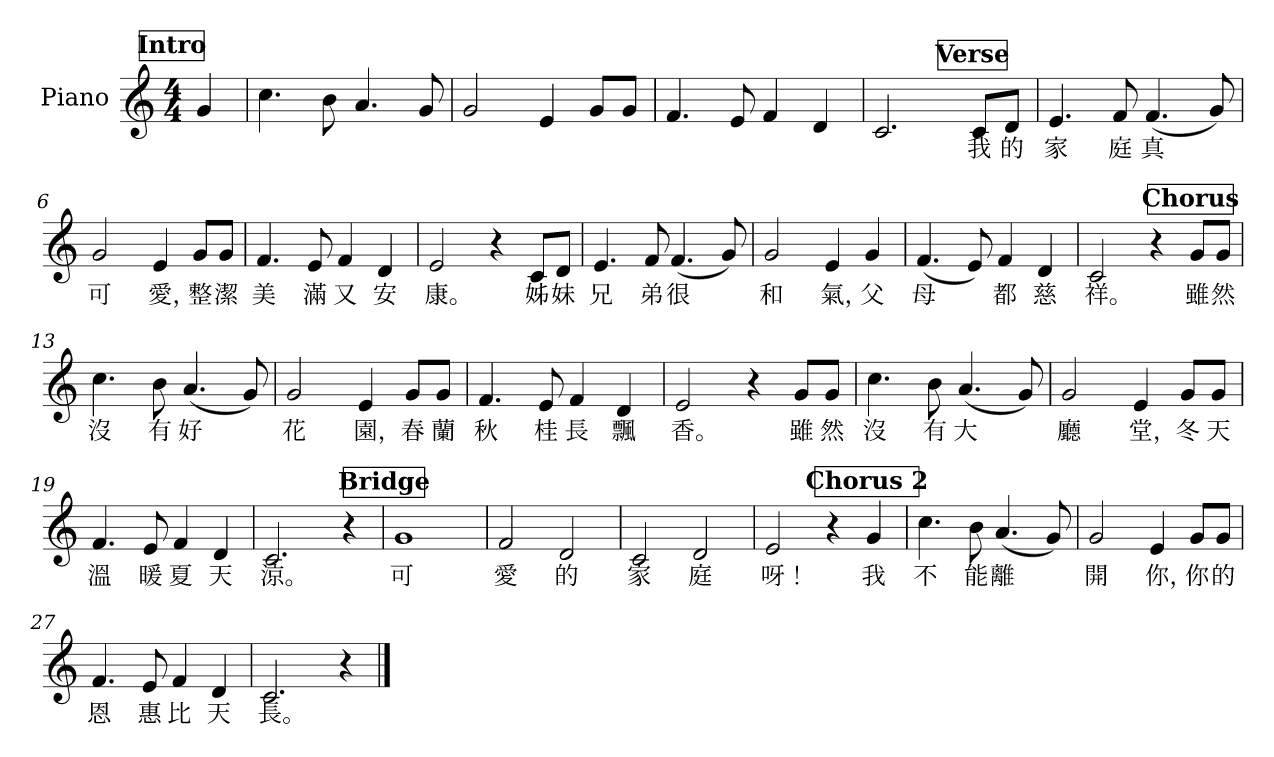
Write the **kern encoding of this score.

**kern	**text
*part1	*part1
*staff1	*staff1
*I"Piano	*
*I'Pno.	*
*clefG2	*
*k[]	*
*M4/4	*
*MM120	*
!!LO:REH:place=s1:a:B:fs=14:t=Intro
=	=
4g/	.
=1	=1
4.cc\	.
8b\	.
4.a/	.
8g/	.
=2	=2
2g/	.
4e/	.
8g/L	.
8g/J	.
=3	=3
4.f/	.
8e/	.
4f/	.
4d/	.
!!LO:REH:place=s1:a:B:fs=14:t=Verse:qo=3
=4	=4
2.c/	.
8c/L	我
8d/J	的
!!LO:LB:g=z
=5	=5
4.e/	家
8f/	庭
(4.f/	真
8g/)	.
=6	=6
2g/	可
4e/	愛，
8g/L	整
8g/J	潔
=7	=7
4.f/	美
8e/	滿
4f/	又
4d/	安
=8	=8
2e/	康。
4r	.
8c/L	姊
8d/J	妹
!!LO:LB:g=z
=9	=9
4.e/	兄
8f/	弟
(4.f/	很
8g/)	.
=10	=10
2g/	和
4e/	氣，
4g/	父
=11	=11
(4.f/	母
8e/)	.
4f/	都
4d/	慈
!!LO:REH:place=s1:a:B:fs=14:t=Chorus:qo=3
=12	=12
2c/	祥。
4r	.
8g/L	雖
8g/J	然
!!LO:LB:g=z
=13	=13
4.cc\	沒
8b\	有
(4.a/	好
8g/)	.
=14	=14
2g/	花
4e/	園，
8g/L	春
8g/J	蘭
=15	=15
4.f/	秋
8e/	桂
4f/	長
4d/	飄
=16	=16
2e/	香。
4r	.
8g/L	雖
8g/J	然
!!LO:LB:g=z
=17	=17
4.cc\	沒
8b\	有
(4.a/	大
8g/)	.
=18	=18
2g/	廳
4e/	堂，
8g/L	冬
8g/J	天
=19	=19
4.f/	溫
8e/	暖
4f/	夏
4d/	天
=20	=20
2.c/	涼。
4r	.
!!LO:PB:g=z
!!LO:REH:place=s1:a:B:fs=14:t=Bridge
=21	=21
1g	可
=22	=22
2f/	愛
2d/	的
=23	=23
2c/	家
2d/	庭
!!LO:REH:place=s1:a:B:fs=14:t=Chorus 2:qo=3
=24	=24
2e/	呀！
4r	.
4g/	我
!!LO:LB:g=z
=25	=25
4.cc\	不
8b\	能
(4.a/	離
8g/)	.
=26	=26
2g/	開
4e/	你，
8g/L	你
8g/J	的
=27	=27
4.f/	恩
8e/	惠
4f/	比
4d/	天
=28	=28
2.c/	長。
4r	.
==	==
*-	*-
